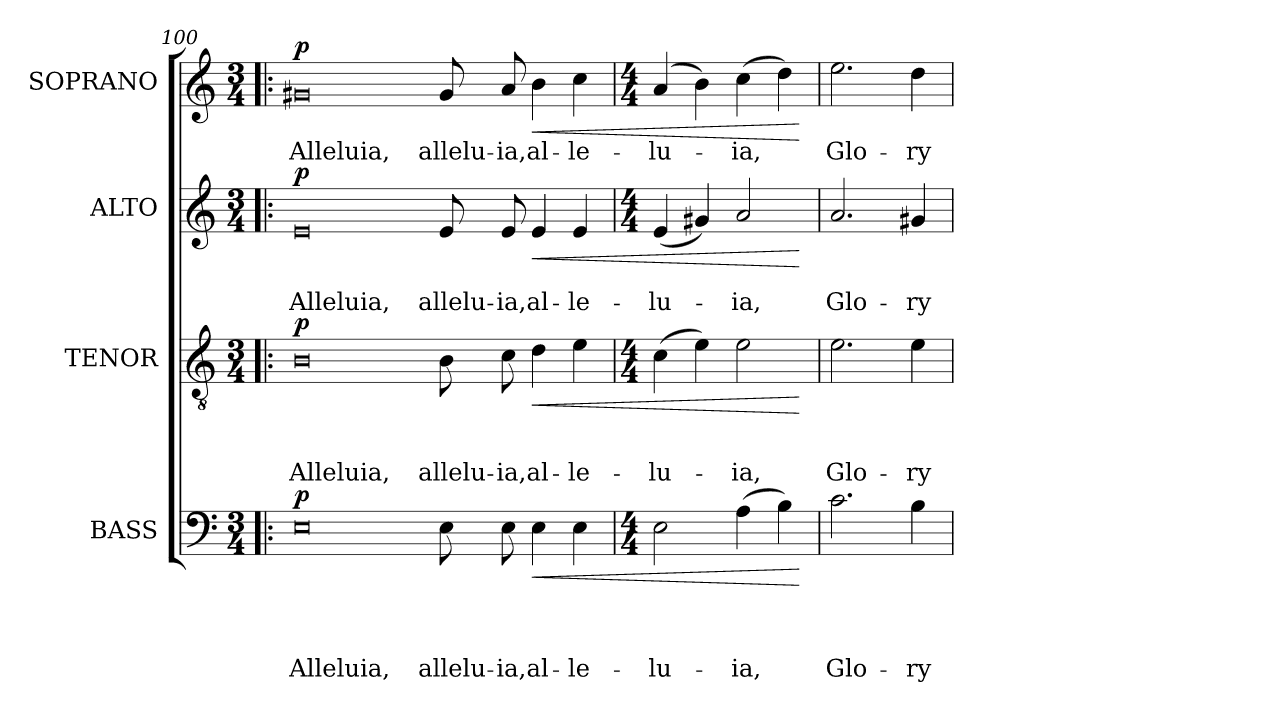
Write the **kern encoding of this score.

**kern	**text	**text	**text	**text	**dynam	**kern	**text	**text	**text	**dynam	**kern	**text	**text	**dynam	**kern	**text	**dynam
*part4	*part4	*part4	*part4	*part4	*part4	*part3	*part3	*part3	*part3	*part3	*part2	*part2	*part2	*part2	*part1	*part1	*part1
*staff4	*staff4	*staff4	*staff4	*staff4	*staff4	*staff3	*staff3	*staff3	*staff3	*staff3	*staff2	*staff2	*staff2	*staff2	*staff1	*staff1	*staff1
*I"BASS	*	*	*	*	*	*I"TENOR	*	*	*	*	*I"ALTO	*	*	*	*I"SOPRANO	*	*
*I'B.	*	*	*	*	*	*I'T.	*	*	*	*	*I'A.	*	*	*	*I'S.	*	*
!!LO:LB:g=z
*clefF4	*	*	*	*	*	*clefGv2	*	*	*	*	*clefG2	*	*	*	*clefG2	*	*
*k[]	*	*	*	*	*	*k[]	*	*	*	*	*k[]	*	*	*	*k[]	*	*
*C:	*	*	*	*	*	*C:	*	*	*	*	*C:	*	*	*	*C:	*	*
*M3/4	*	*	*	*	*	*M3/4	*	*	*	*	*M3/4	*	*	*	*M3/4	*	*
=100!|:	=100!|:	=100!|:	=100!|:	=100!|:	=100!|:	=100!|:	=100!|:	=100!|:	=100!|:	=100!|:	=100!|:	=100!|:	=100!|:	=100!|:	=100!|:	=100!|:	=100!|:
!	!	!	!	!LO:LY:b	!LO:DY:a	!	!	!	!LO:LY:b	!LO:DY:a	!	!	!LO:LY:b	!LO:DY:a	!	!LO:LY:b	!LO:DY:a
0E	.	.	.	Alleluia,	p	0B	.	.	Alleluia,	p	0e	.	Alleluia,	p	0g#X	Alleluia,	p
!	!	!	!	!LO:LY:b:rj	!	!	!	!	!LO:LY:b:rj	!	!	!	!LO:LY:b:rj	!	!	!LO:LY:b:rj	!
8E\	.	.	.	alle­lu-	.	8B\	.	.	alle­lu-	.	8e/	.	alle­lu-	.	8g#/	alle­lu-	.
!	!	!	!	!LO:LY:b	!	!	!	!	!LO:LY:b	!	!	!	!LO:LY:b	!	!	!LO:LY:b	!
8E\	.	.	.	-ia,	.	8c\	.	.	-ia,	.	8e/	.	-ia,	.	8a/	-ia,	.
!	!	!	!	!LO:LY:b	!LO:HP:b	!	!	!	!LO:LY:b	!LO:HP:b	!	!	!LO:LY:b	!LO:HP:b	!	!LO:LY:b	!LO:HP:b
4E\	.	.	.	al-	<	4d\	.	.	al-	<	4e/	.	al-	<	4b\	al-	<
!	!	!	!	!LO:LY:b	!	!	!	!	!LO:LY:b	!	!	!	!LO:LY:b	!	!	!LO:LY:b	!
4E\	.	.	.	-le-	.	4e\	.	.	-le-	.	4e/	.	-le-	.	4cc\	-le-	.
=101	=101	=101	=101	=101	=101	=101	=101	=101	=101	=101	=101	=101	=101	=101	=101	=101	=101
*M4/4	*	*	*	*	*	*M4/4	*	*	*	*	*M4/4	*	*	*	*M4/4	*	*
!	!	!	!	!LO:LY:b	!	!	!	!	!LO:LY:b	!	!	!	!LO:LY:b	!	!	!LO:LY:b	!
2E\	.	.	.	-lu-	.	(>4c\	.	.	-lu-	.	(<4e/	.	-lu-	.	(4a/	-lu-	.
.	.	.	.	.	.	4e\)	.	.	.	.	4g#X/)	.	.	.	4b\)	.	.
!	!	!	!	!LO:LY:b	!	!	!	!	!LO:LY:b	!	!	!	!LO:LY:b	!	!	!LO:LY:b	!
(>4A\	.	.	.	-ia,	.	2e\	.	.	-ia,	.	2a/	.	-ia,	.	(>4cc\	-ia,	.
4B\)	.	.	.	.	.	.	.	.	.	.	.	.	.	.	4dd\)	.	.
.	.	.	.	.	[	.	.	.	.	[	.	.	.	[	.	.	[
=102	=102	=102	=102	=102	=102	=102	=102	=102	=102	=102	=102	=102	=102	=102	=102	=102	=102
!	!	!	!	!LO:LY:b	!	!	!	!	!LO:LY:b	!	!	!	!LO:LY:b	!	!	!LO:LY:b	!
2.c\	.	.	.	Glo-	.	2.e\	.	.	Glo-	.	2.a/	.	Glo-	.	2.ee\	Glo-	.
!	!	!	!	!LO:LY:b	!	!	!	!	!LO:LY:b	!	!	!	!LO:LY:b	!	!	!LO:LY:b	!
4B\	.	.	.	-ry	.	4e\	.	.	-ry	.	4g#X/	.	-ry	.	4dd\	-ry	.
=	=	=	=	=	=	=	=	=	=	=	=	=	=	=	=	=	=
*-	*-	*-	*-	*-	*-	*-	*-	*-	*-	*-	*-	*-	*-	*-	*-	*-	*-
